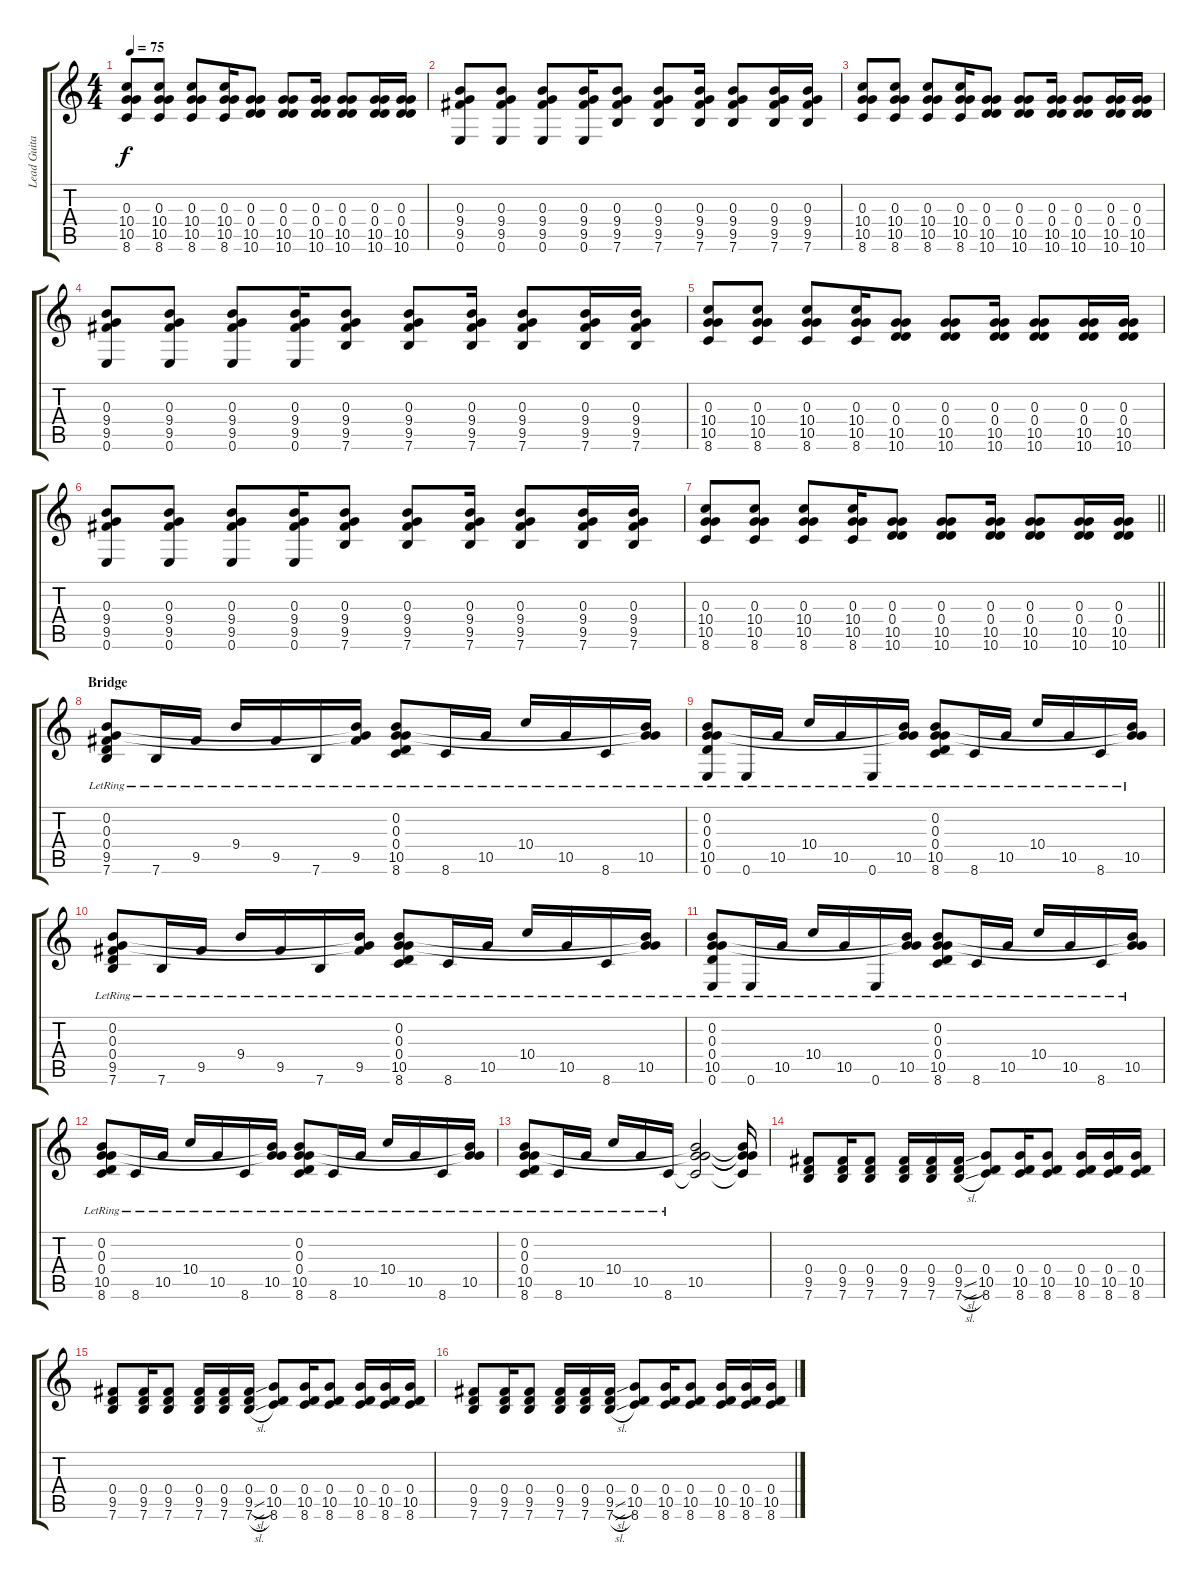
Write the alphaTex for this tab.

\track ("Lead Guitar" "Lead Guita") {instrument electricguitarjazz}
\staff {score tabs}
\tuning (E4 B3 G3 D3 A2 E2) {hide}
\ts (4 4)
\tempo 75
\clef g2
\ks c
(0.3 10.4 10.5 8.6).8{dy f} (0.3 10.4 10.5 8.6).8 (0.3 10.4 10.5 8.6).8 (0.3 10.4 10.5 8.6).16 (0.3 0.4 10.5 10.6).8 (0.3 0.4 10.5 10.6).8 (0.3 0.4 10.5 10.6).16 (0.3 0.4 10.5 10.6).8 (0.3 0.4 10.5 10.6).16 (0.3 0.4 10.5 10.6).16 |
(0.3 9.4 9.5 0.6).8 (0.3 9.4 9.5 0.6).8 (0.3 9.4 9.5 0.6).8 (0.3 9.4 9.5 0.6).16 (0.3 9.4 9.5 7.6).8 (0.3 9.4 9.5 7.6).8 (0.3 9.4 9.5 7.6).16 (0.3 9.4 9.5 7.6).8 (0.3 9.4 9.5 7.6).16 (0.3 9.4 9.5 7.6).16 |
(0.3 10.4 10.5 8.6).8 (0.3 10.4 10.5 8.6).8 (0.3 10.4 10.5 8.6).8 (0.3 10.4 10.5 8.6).16 (0.3 0.4 10.5 10.6).8 (0.3 0.4 10.5 10.6).8 (0.3 0.4 10.5 10.6).16 (0.3 0.4 10.5 10.6).8 (0.3 0.4 10.5 10.6).16 (0.3 0.4 10.5 10.6).16 |
(0.3 9.4 9.5 0.6).8 (0.3 9.4 9.5 0.6).8 (0.3 9.4 9.5 0.6).8 (0.3 9.4 9.5 0.6).16 (0.3 9.4 9.5 7.6).8 (0.3 9.4 9.5 7.6).8 (0.3 9.4 9.5 7.6).16 (0.3 9.4 9.5 7.6).8 (0.3 9.4 9.5 7.6).16 (0.3 9.4 9.5 7.6).16 |
(0.3 10.4 10.5 8.6).8 (0.3 10.4 10.5 8.6).8 (0.3 10.4 10.5 8.6).8 (0.3 10.4 10.5 8.6).16 (0.3 0.4 10.5 10.6).8 (0.3 0.4 10.5 10.6).8 (0.3 0.4 10.5 10.6).16 (0.3 0.4 10.5 10.6).8 (0.3 0.4 10.5 10.6).16 (0.3 0.4 10.5 10.6).16 |
(0.3 9.4 9.5 0.6).8 (0.3 9.4 9.5 0.6).8 (0.3 9.4 9.5 0.6).8 (0.3 9.4 9.5 0.6).16 (0.3 9.4 9.5 7.6).8 (0.3 9.4 9.5 7.6).8 (0.3 9.4 9.5 7.6).16 (0.3 9.4 9.5 7.6).8 (0.3 9.4 9.5 7.6).16 (0.3 9.4 9.5 7.6).16 |
\barLineRight lightlight
(0.3 10.4 10.5 8.6).8 (0.3 10.4 10.5 8.6).8 (0.3 10.4 10.5 8.6).8 (0.3 10.4 10.5 8.6).16 (0.3 0.4 10.5 10.6).8 (0.3 0.4 10.5 10.6).8 (0.3 0.4 10.5 10.6).16 (0.3 0.4 10.5 10.6).8 (0.3 0.4 10.5 10.6).16 (0.3 0.4 10.5 10.6).16 |
\section ("" "Bridge")
(0.2 0.3 0.4{lr} 9.5{lr} 7.6{lr}).8 7.6{lr}.16 9.5{lr}.16 9.4{lr}.16 9.5{lr}.16 7.6{lr}.16 (0.2{t} 0.3{t} 9.5{lr}).16 (0.2 0.3 0.4{lr} 10.5{lr} 8.6{lr}).8 8.6{lr}.16 10.5{lr}.16 10.4{lr}.16 10.5{lr}.16 8.6{lr}.16 (0.2{t} 0.3{t} 10.5{lr}).16 |
(0.2 0.3 0.4{lr} 10.5{lr} 0.6{lr}).8 0.6{lr}.16 10.5{lr}.16 10.4{lr}.16 10.5{lr}.16 0.6{lr}.16 (0.2{t} 0.3{t} 10.5{lr}).16 (0.2 0.3 0.4{lr} 10.5{lr} 8.6{lr}).8 8.6{lr}.16 10.5{lr}.16 10.4{lr}.16 10.5{lr}.16 8.6{lr}.16 (0.2{t} 0.3{t} 10.5{lr}).16 |
(0.2 0.3 0.4{lr} 9.5{lr} 7.6{lr}).8 7.6{lr}.16 9.5{lr}.16 9.4{lr}.16 9.5{lr}.16 7.6{lr}.16 (0.2{t} 0.3{t} 9.5{lr}).16 (0.2 0.3 0.4{lr} 10.5{lr} 8.6{lr}).8 8.6{lr}.16 10.5{lr}.16 10.4{lr}.16 10.5{lr}.16 8.6{lr}.16 (0.2{t} 0.3{t} 10.5{lr}).16 |
(0.2 0.3 0.4{lr} 10.5{lr} 0.6{lr}).8 0.6{lr}.16 10.5{lr}.16 10.4{lr}.16 10.5{lr}.16 0.6{lr}.16 (0.2{t} 0.3{t} 10.5{lr}).16 (0.2 0.3 0.4{lr} 10.5{lr} 8.6{lr}).8 8.6{lr}.16 10.5{lr}.16 10.4{lr}.16 10.5{lr}.16 8.6{lr}.16 (0.2{t} 0.3{t} 10.5{lr}).16 |
(0.2 0.3 0.4{lr} 10.5{lr} 8.6{lr}).8 8.6{lr}.16 10.5{lr}.16 10.4{lr}.16 10.5{lr}.16 8.6{lr}.16 (0.2{t} 0.3{t} 10.5{lr}).16 (0.2 0.3 0.4{lr} 10.5{lr} 8.6{lr}).8 8.6{lr}.16 10.5{lr}.16 10.4{lr}.16 10.5{lr}.16 8.6{lr}.16 (0.2{t} 0.3{t} 10.5{lr}).16 |
(0.2 0.3 0.4{lr} 10.5{lr} 8.6{lr}).8 8.6{lr}.16 10.5{lr}.16 10.4{lr}.16 10.5{lr}.16 8.6{lr}.16 (0.2{t} 0.3{t} 10.5 8.6{t}).2 (0.2{t} 0.3{t} 10.5{t} 8.6{t}).16 |
(0.4 9.5 7.6).8 (0.4 9.5 7.6).16 (0.4 9.5 7.6).8 (0.4 9.5 7.6).16 (0.4 9.5 7.6).16 (0.4 9.5{sl} 7.6{sl}).16 (0.4 10.5 8.6).8 (0.4 10.5 8.6).16 (0.4 10.5 8.6).8 (0.4 10.5 8.6).16 (0.4 10.5 8.6).16 (0.4 10.5 8.6).16 |
(0.4 9.5 7.6).8 (0.4 9.5 7.6).16 (0.4 9.5 7.6).8 (0.4 9.5 7.6).16 (0.4 9.5 7.6).16 (0.4 9.5{sl} 7.6{sl}).16 (0.4 10.5 8.6).8 (0.4 10.5 8.6).16 (0.4 10.5 8.6).8 (0.4 10.5 8.6).16 (0.4 10.5 8.6).16 (0.4 10.5 8.6).16 |
(0.4 9.5 7.6).8 (0.4 9.5 7.6).16 (0.4 9.5 7.6).8 (0.4 9.5 7.6).16 (0.4 9.5 7.6).16 (0.4 9.5{sl} 7.6{sl}).16 (0.4 10.5 8.6).8 (0.4 10.5 8.6).16 (0.4 10.5 8.6).8 (0.4 10.5 8.6).16 (0.4 10.5 8.6).16 (0.4 10.5 8.6).16
